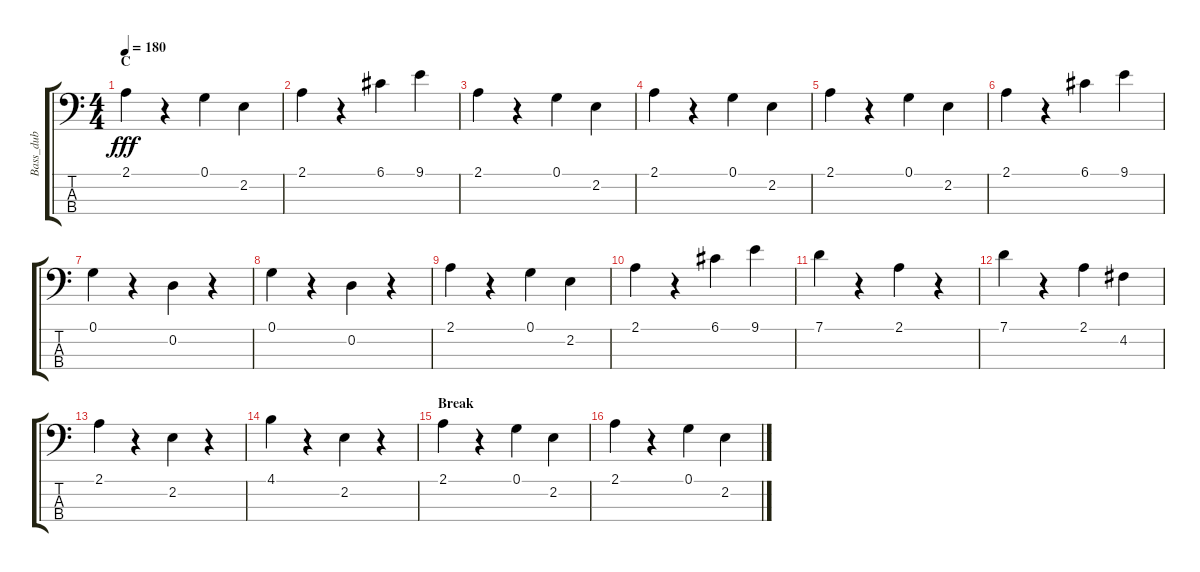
\track ("Bass_dub" "Bass_dub") {instrument acousticbass}
\staff {score tabs}
\tuning (G2 D2 A1 E1) {hide}
\ts (4 4)
\section ("" "C")
\tempo 180
\clef f4
\ks c
2.1.4{dy fff} r.4 0.1.4 2.2.4 |
2.1.4 r.4 6.1.4 9.1.4 |
2.1.4 r.4 0.1.4 2.2.4 |
2.1.4 r.4 0.1.4 2.2.4 |
2.1.4 r.4 0.1.4 2.2.4 |
2.1.4 r.4 6.1.4 9.1.4 |
0.1.4 r.4 0.2.4 r.4 |
0.1.4 r.4 0.2.4 r.4 |
2.1.4 r.4 0.1.4 2.2.4 |
2.1.4 r.4 6.1.4 9.1.4 |
7.1.4 r.4 2.1.4 r.4 |
7.1.4 r.4 2.1.4 4.2.4 |
2.1.4 r.4 2.2.4 r.4 |
4.1.4 r.4 2.2.4 r.4 |
\section ("" "Break")
2.1.4 r.4 0.1.4 2.2.4 |
2.1.4 r.4 0.1.4 2.2.4
